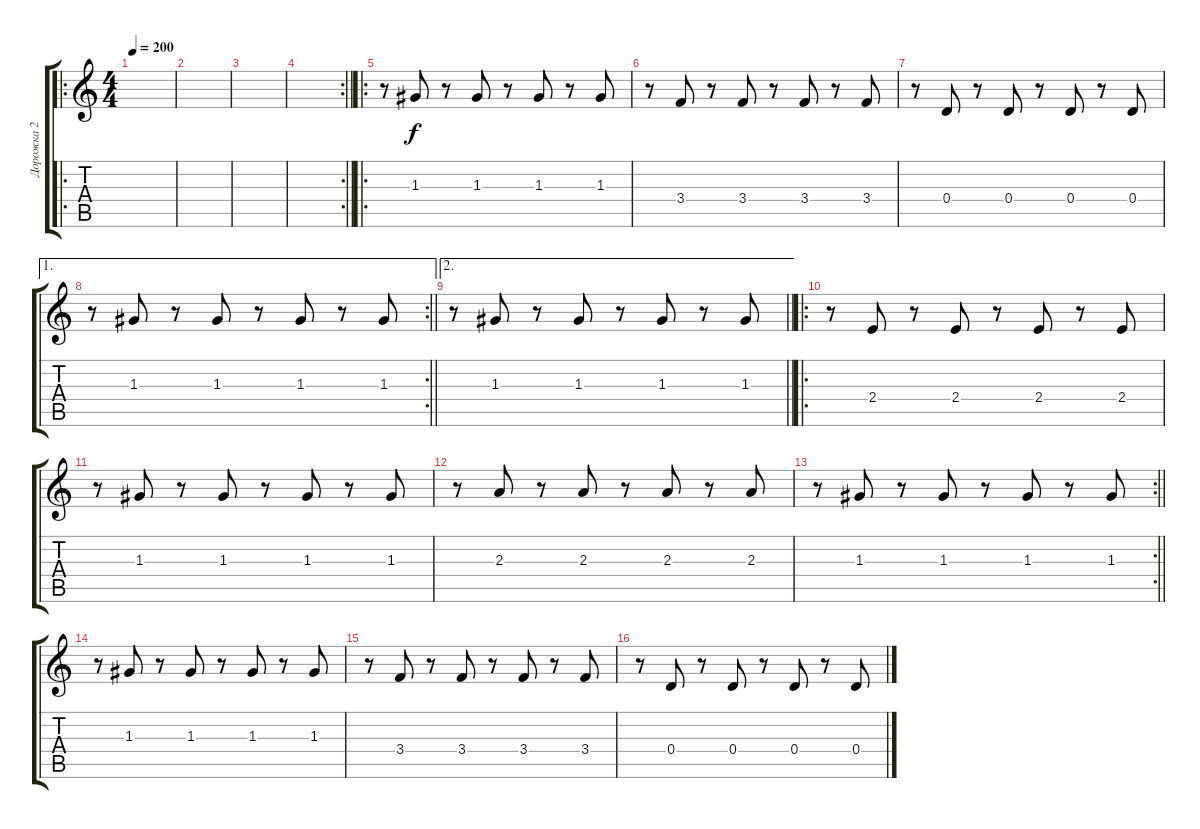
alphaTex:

\track ("Дорожка 2" "Дорожка 2") {instrument synthbass2}
\staff {score tabs}
\tuning (E4 B3 G3 D3 A2 E2) {hide}
\ro
\ts (4 4)
\tempo 200
\clef g2
\ks c
|
|
|
\rc 2
\barLineRight lightlight
|
\ro
r.8 1.3.8 r.8 1.3.8 r.8 1.3.8 r.8 1.3.8 |
r.8 3.4.8 r.8 3.4.8 r.8 3.4.8 r.8 3.4.8 |
r.8 0.4.8 r.8 0.4.8 r.8 0.4.8 r.8 0.4.8 |
\ae 1
\rc 2
\barLineRight lightlight
r.8 1.3.8 r.8 1.3.8 r.8 1.3.8 r.8 1.3.8 |
\ae 2
\barLineRight lightlight
r.8 1.3.8 r.8 1.3.8 r.8 1.3.8 r.8 1.3.8 |
\ro
r.8 2.4.8 r.8 2.4.8 r.8 2.4.8 r.8 2.4.8 |
r.8 1.3.8 r.8 1.3.8 r.8 1.3.8 r.8 1.3.8 |
r.8 2.3.8 r.8 2.3.8 r.8 2.3.8 r.8 2.3.8 |
\rc 2
\barLineRight lightlight
r.8 1.3.8 r.8 1.3.8 r.8 1.3.8 r.8 1.3.8 |
r.8 1.3.8 r.8 1.3.8 r.8 1.3.8 r.8 1.3.8 |
r.8 3.4.8 r.8 3.4.8 r.8 3.4.8 r.8 3.4.8 |
r.8 0.4.8 r.8 0.4.8 r.8 0.4.8 r.8 0.4.8
